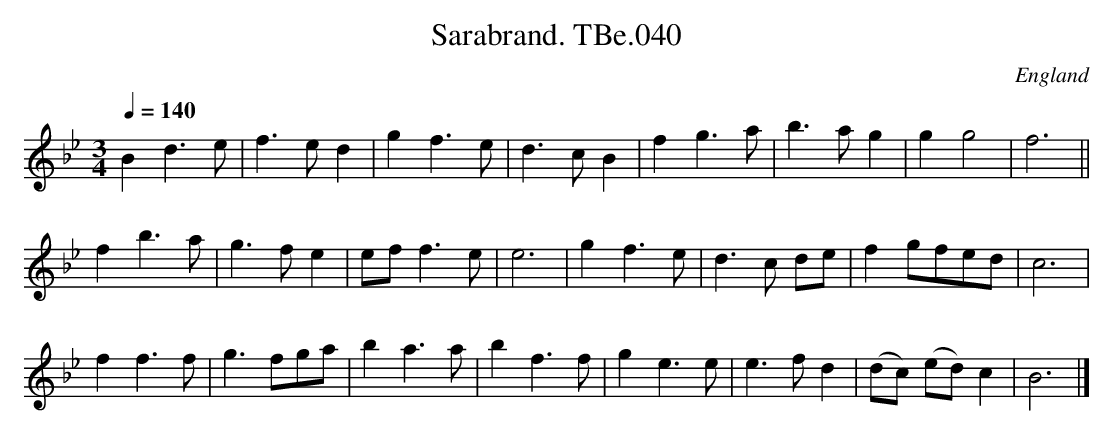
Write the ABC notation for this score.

X:1
T:Sarabrand. TBe.040
L:1/4
M:3/4
O:England
Q:1/4=140
K:Bb major
Bd>e | f>e d | gf>e | d>cB | f g>a | b>ag | g g2 | f3 ||!
fb>a | g>fe | e/f/ f>e | e3 |\
g f>e | d>c d/e/ | f g/f/e/d/ |c3 |!
f f>f | g>fg/a/ | b a>a | b f>f | g e>e |\
e>fd | (d/c/) (e/d/) c | B3 |]
